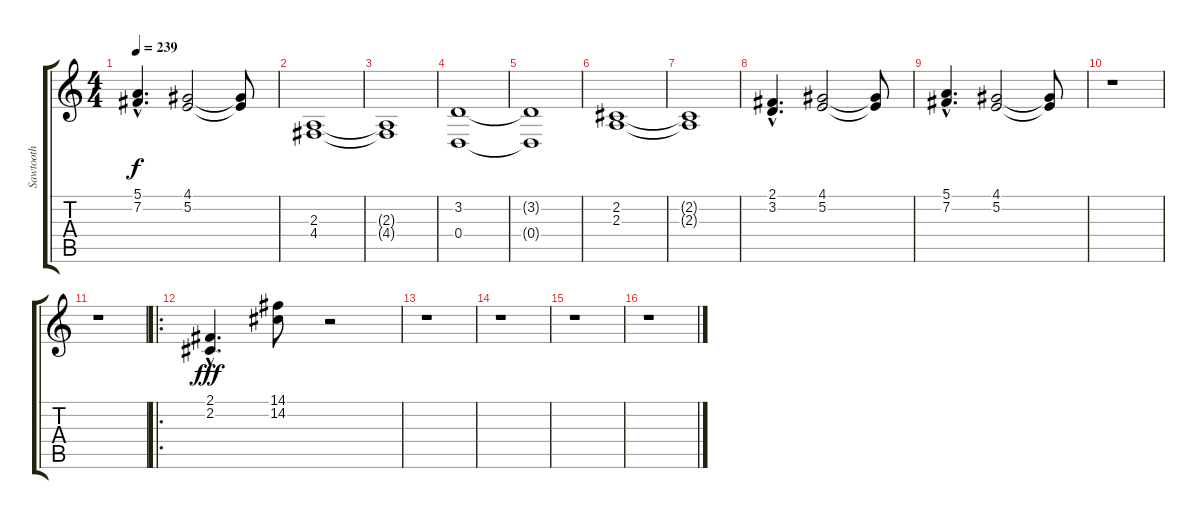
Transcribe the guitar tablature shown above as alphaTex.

\track ("Sawtooth" "Sawtooth") {instrument lead2sawtooth}
\staff {score tabs}
\tuning (E4 B3 G3 D3 A2 E2) {hide}
\ts (4 4)
\tempo 239
\clef g2
\ks c
(5.1{hac} 7.2{hac}).4{d dy f} (4.1 5.2).2 (4.1{t} 5.2{t}).8 |
(2.3 4.4).1 |
(2.3{t} 4.4{t}).1 |
(3.2 0.4).1 |
(3.2{t} 0.4{t}).1 |
(2.2 2.3).1 |
(2.2{t} 2.3{t}).1 |
(2.1{hac} 3.2{hac}).4{d} (4.1 5.2).2 (4.1{t} 5.2{t}).8 |
(5.1{hac} 7.2{hac}).4{d} (4.1 5.2).2 (4.1{t} 5.2{t}).8 |
r.1 |
r.1 |
\ro
(2.1{hac} 2.2{hac}).4{d dy fff} (14.1 14.2).8 r.2 |
r.1 |
r.1 |
r.1 |
r.1
